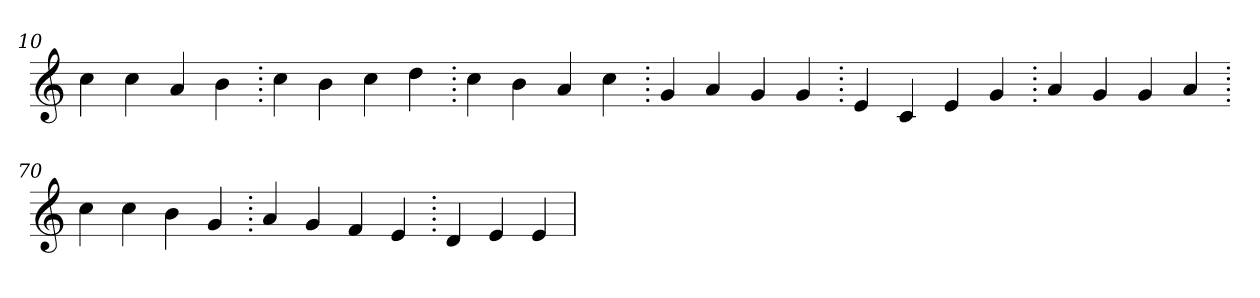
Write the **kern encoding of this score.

**kern
*part1
*staff1
*clefG2
=10.
4cc
4cc
4a
4b
=20.
4cc
4b
4cc
4dd
=30.
4cc
4b
4a
4cc
=40.
4g
4a
4g
4g
=50.
4e
4c
4e
4g
=60.
4a
4g
4g
4a
=70.
4cc
4cc
4b
4g
=80.
4a
4g
4f
4e
=90.
4d
4e
4e
=
*-
